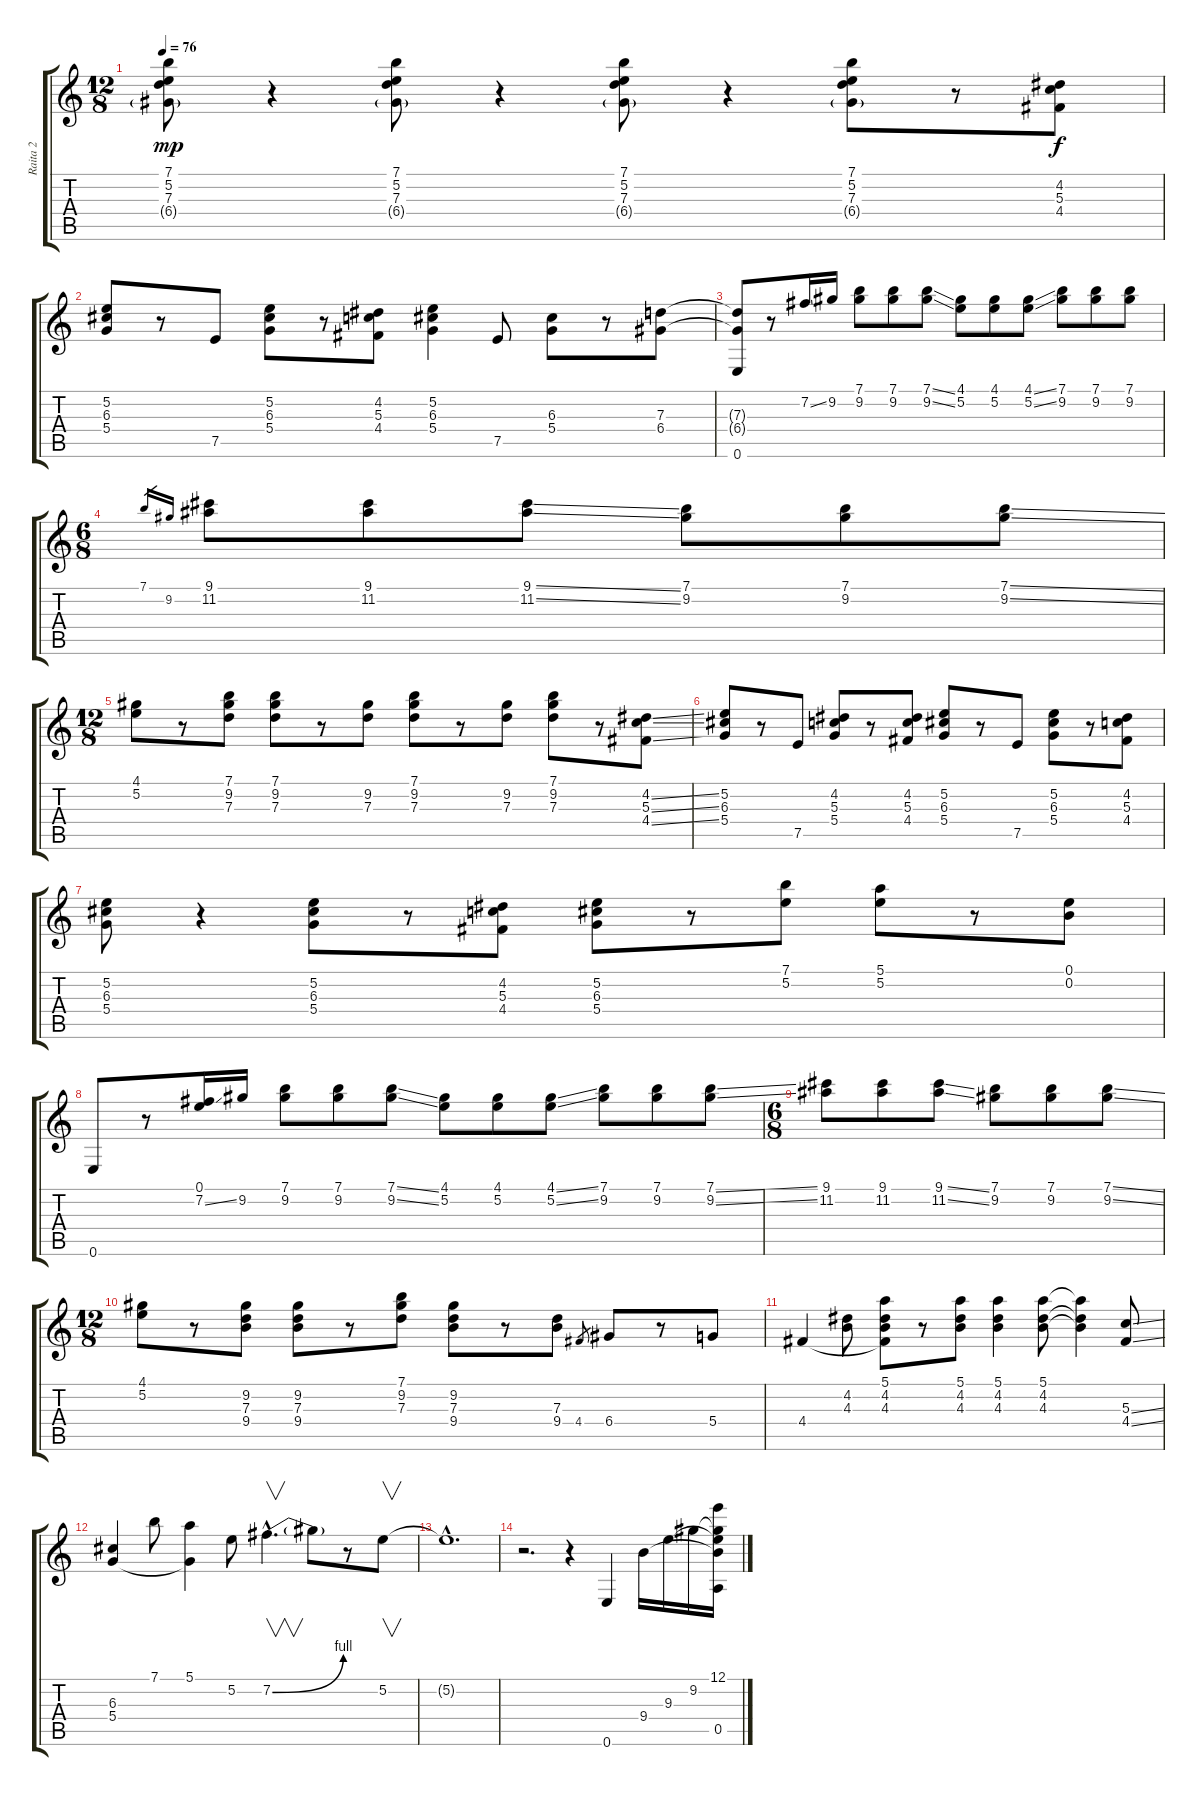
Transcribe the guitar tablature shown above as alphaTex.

\track ("Raita 2" "Raita 2") {instrument acousticguitarsteel}
\staff {score tabs}
\tuning (E4 B3 G3 D3 A2 E2) {hide}
\ts (12 8)
\tempo 76
\clef g2
\ks c
(7.1 5.2 7.3 6.4{g}).8{dy mp} r.4 (7.1 5.2 7.3 6.4{g}).8 r.4 (7.1 5.2 7.3 6.4{g}).8 r.4 (7.1 5.2 7.3 6.4{g}).8 r.8 (4.2 5.3 4.4).8{dy f} |
(5.2 6.3 5.4).8 r.8 7.5.8 (5.2 6.3 5.4).8 r.8 (4.2 5.3 4.4).8 (5.2 6.3 5.4).4 7.5.8 (6.3 5.4).8 r.8 (7.3 6.4).8 |
(7.3{t} 6.4{t} 0.6).8 r.8 7.2{ss}.16 9.2.16 (7.1 9.2).8 (7.1 9.2).8 (7.1{ss} 9.2{ss}).8 (4.1 5.2).8 (4.1 5.2).8 (4.1{ss} 5.2{ss}).8 (7.1 9.2).8 (7.1 9.2).8 (7.1 9.2).8 |
\ts (6 8)
7.1.16{gr} 9.2.16{gr} (9.1 11.2).8 (9.1 11.2).8 (9.1{ss} 11.2{ss}).8 (7.1 9.2).8 (7.1 9.2).8 (7.1{ss} 9.2{ss}).8 |
\ts (12 8)
(4.1 5.2).8 r.8 (7.1 9.2 7.3).8 (7.1 9.2 7.3).8 r.8 (9.2 7.3).8 (7.1 9.2 7.3).8 r.8 (9.2 7.3).8 (7.1 9.2 7.3).8 r.8 (4.2{ss} 5.3{ss} 4.4{ss}).8 |
(5.2 6.3 5.4).8 r.8 7.5.8 (4.2 5.3 5.4).8 r.8 (4.2 5.3 4.4).8 (5.2 6.3 5.4).8 r.8 7.5.8 (5.2 6.3 5.4).8 r.8 (4.2 5.3 4.4).8 |
(5.2 6.3 5.4).8 r.4 (5.2 6.3 5.4).8 r.8 (4.2 5.3 4.4).8 (5.2 6.3 5.4).8 r.8 (7.1 5.2).8 (5.1 5.2).8 r.8 (0.1 0.2).8 |
0.6.8 r.8 (0.1 7.2{ss}).16 9.2.16 (7.1 9.2).8 (7.1 9.2).8 (7.1{ss} 9.2{ss}).8 (4.1 5.2).8 (4.1 5.2).8 (4.1{ss} 5.2{ss}).8 (7.1 9.2).8 (7.1 9.2).8 (7.1{ss} 9.2{ss}).8 |
\ts (6 8)
(9.1 11.2).8 (9.1 11.2).8 (9.1{ss} 11.2{ss}).8 (7.1 9.2).8 (7.1 9.2).8 (7.1{ss} 9.2{ss}).8 |
\ts (12 8)
(4.1 5.2).8 r.8 (9.2 7.3 9.4).8 (9.2 7.3 9.4).8 r.8 (7.1 9.2 7.3).8 (9.2 7.3 9.4).8 r.8 (7.3 9.4).8 4.4.8{gr} 6.4.8 r.8 5.4.8 |
4.4.4 (4.2 4.3).8 (5.1 4.2 4.3 4.4{t}).8 r.8 (5.1 4.2 4.3).8 (5.1 4.2 4.3).4 (5.1 4.2 4.3).8 (5.1{t} 4.2{t} 4.3{t}).4 (5.3{ss} 4.4{ss}).8 |
(6.3 5.4).4 7.1.8 (5.1 5.4{t}).4 5.2.8 7.2{be (bend 0 0 60 4) hac}.4{v d} 7.2{t}.8 r.8 5.2.8{v} |
5.2{hac t}.1{d} |
r.2{d} r.4 0.6.4 9.4.16{volume 14} 9.3.16 9.2.16 (12.1 9.2{t} 9.3{t} 9.4{t} 0.5).16
